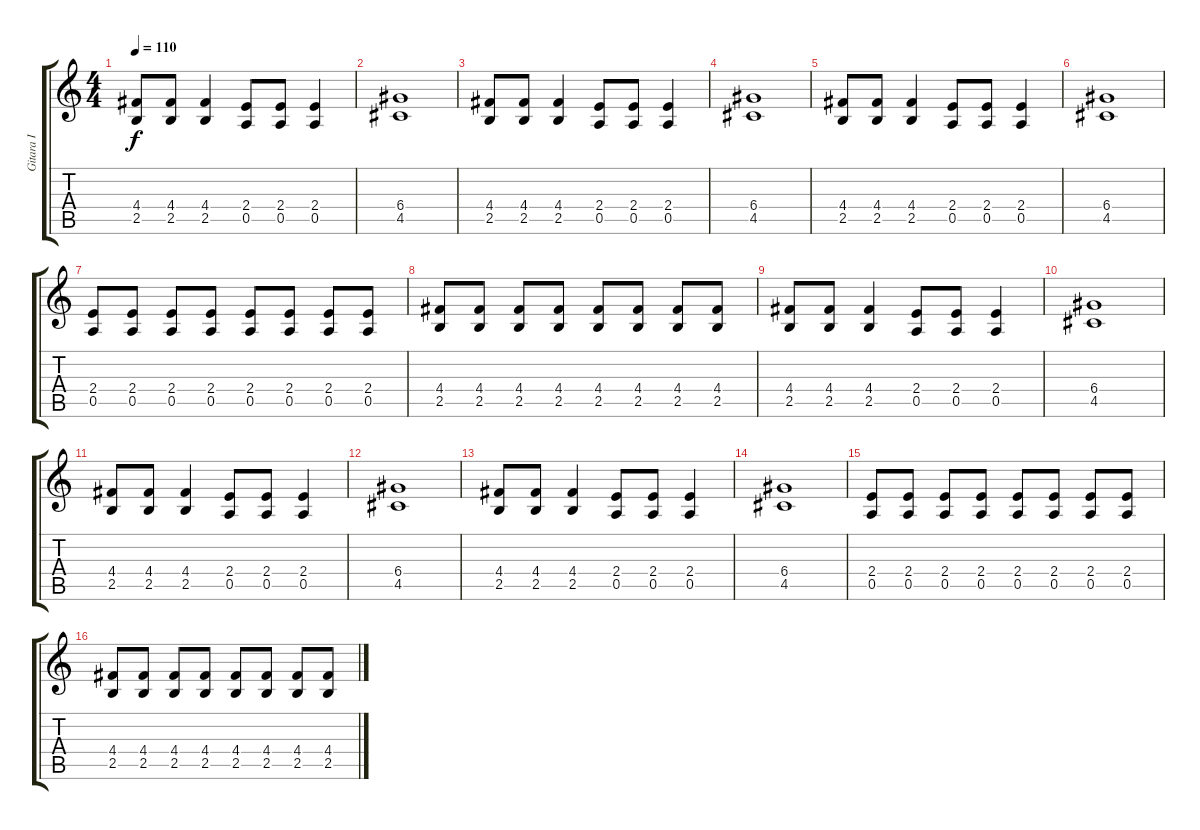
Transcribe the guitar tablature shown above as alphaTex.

\track ("Gitara I" "Gitara I") {instrument acousticguitarnylon}
\staff {score tabs}
\tuning (E4 B3 G3 D3 A2 E2) {hide}
\ts (4 4)
\tempo 110
\clef g2
\ks c
(4.4 2.5).8{dy f instrument distortionguitar} (4.4 2.5).8 (4.4 2.5).4 (2.4 0.5).8 (2.4 0.5).8 (2.4 0.5).4 |
(6.4 4.5).1 |
(4.4 2.5).8{instrument distortionguitar} (4.4 2.5).8 (4.4 2.5).4 (2.4 0.5).8 (2.4 0.5).8 (2.4 0.5).4 |
(6.4 4.5).1 |
(4.4 2.5).8{instrument distortionguitar} (4.4 2.5).8 (4.4 2.5).4 (2.4 0.5).8 (2.4 0.5).8 (2.4 0.5).4 |
(6.4 4.5).1 |
(2.4 0.5).8{instrument distortionguitar} (2.4 0.5).8{instrument distortionguitar} (2.4 0.5).8{instrument distortionguitar} (2.4 0.5).8{instrument distortionguitar} (2.4 0.5).8{instrument distortionguitar} (2.4 0.5).8{instrument distortionguitar} (2.4 0.5).8{instrument distortionguitar} (2.4 0.5).8{instrument distortionguitar} |
(4.4 2.5).8 (4.4 2.5).8 (4.4 2.5).8 (4.4 2.5).8 (4.4 2.5).8 (4.4 2.5).8 (4.4 2.5).8 (4.4 2.5).8 |
(4.4 2.5).8{instrument distortionguitar} (4.4 2.5).8 (4.4 2.5).4 (2.4 0.5).8 (2.4 0.5).8 (2.4 0.5).4 |
(6.4 4.5).1 |
(4.4 2.5).8{instrument distortionguitar} (4.4 2.5).8 (4.4 2.5).4 (2.4 0.5).8 (2.4 0.5).8 (2.4 0.5).4 |
(6.4 4.5).1 |
(4.4 2.5).8{instrument distortionguitar} (4.4 2.5).8 (4.4 2.5).4 (2.4 0.5).8 (2.4 0.5).8 (2.4 0.5).4 |
(6.4 4.5).1 |
(2.4 0.5).8{instrument distortionguitar} (2.4 0.5).8{instrument distortionguitar} (2.4 0.5).8{instrument distortionguitar} (2.4 0.5).8{instrument distortionguitar} (2.4 0.5).8{instrument distortionguitar} (2.4 0.5).8{instrument distortionguitar} (2.4 0.5).8{instrument distortionguitar} (2.4 0.5).8{instrument distortionguitar} |
(4.4 2.5).8 (4.4 2.5).8 (4.4 2.5).8 (4.4 2.5).8 (4.4 2.5).8 (4.4 2.5).8 (4.4 2.5).8 (4.4 2.5).8
